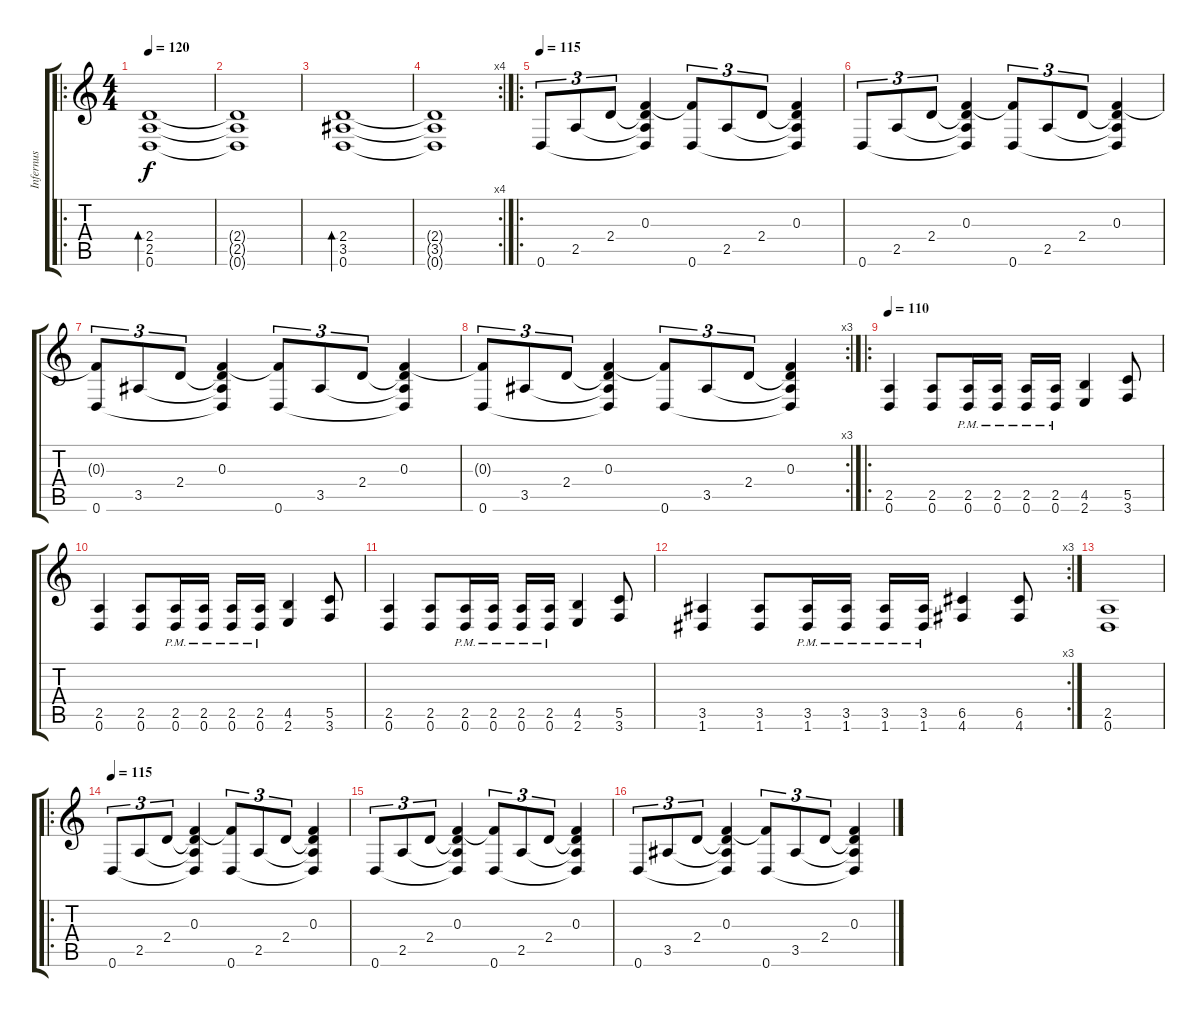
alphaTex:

\track ("Infernus" "Infernus") {instrument distortionguitar}
\staff {score tabs}
\tuning (D4 A3 F3 C3 G2 D2) {hide}
\ro
\ts (4 4)
\tempo 120
\tempo 95
\tempo 120
\clef g2
\ks c
(2.4 2.5 0.6).1{bd 240 dy f balance 8 instrument distortionguitar} |
(2.4{t} 2.5{t} 0.6{t}).1 |
(2.4 3.5 0.6).1{bd 240} |
\rc 4
(2.4{t} 3.5{t} 0.6{t}).1 |
\ro
\tempo 115
0.6.8{tu (3 2) balance 16} 2.5.8{tu (3 2)} 2.4.8{tu (3 2)} (0.3 2.4{t} 2.5{t} 0.6{t}).4 (0.3{t} 0.6).8{tu (3 2)} 2.5.8{tu (3 2)} 2.4.8{tu (3 2)} (0.3 2.4{t} 2.5{t} 0.6{t}).4 |
0.6.8{tu (3 2)} 2.5.8{tu (3 2)} 2.4.8{tu (3 2)} (0.3 2.4{t} 2.5{t} 0.6{t}).4 (0.3{t} 0.6).8{tu (3 2)} 2.5.8{tu (3 2)} 2.4.8{tu (3 2)} (0.3 2.4{t} 2.5{t} 0.6{t}).4 |
(0.3{t} 0.6).8{tu (3 2)} 3.5.8{tu (3 2)} 2.4.8{tu (3 2)} (0.3 2.4{t} 3.5{t} 0.6{t}).4 (0.3{t} 0.6).8{tu (3 2)} 3.5.8{tu (3 2)} 2.4.8{tu (3 2)} (0.3 2.4{t} 3.5{t} 0.6{t}).4 |
\rc 3
(0.3{t} 0.6).8{tu (3 2)} 3.5.8{tu (3 2)} 2.4.8{tu (3 2)} (0.3 2.4{t} 3.5{t} 0.6{t}).4 (0.3{t} 0.6).8{tu (3 2)} 3.5.8{tu (3 2)} 2.4.8{tu (3 2)} (0.3 2.4{t} 3.5{t} 0.6{t}).4 |
\ro
\tempo 110
(2.5 0.6).4 (2.5 0.6).8 (2.5{pm} 0.6).16 (2.5{pm} 0.6).16 (2.5{pm} 0.6).16 (2.5{pm} 0.6).16 (4.5 2.6).4 (5.5 3.6).8 |
(2.5 0.6).4 (2.5 0.6).8 (2.5{pm} 0.6).16 (2.5{pm} 0.6).16 (2.5{pm} 0.6).16 (2.5{pm} 0.6).16 (4.5 2.6).4 (5.5 3.6).8 |
(2.5 0.6).4 (2.5 0.6).8 (2.5{pm} 0.6).16 (2.5{pm} 0.6).16 (2.5{pm} 0.6).16 (2.5{pm} 0.6).16 (4.5 2.6).4 (5.5 3.6).8 |
\rc 3
(3.5 1.6).4 (3.5 1.6).8 (3.5{pm} 1.6).16 (3.5{pm} 1.6).16 (3.5{pm} 1.6).16 (3.5{pm} 1.6).16 (6.5 4.6).4 (6.5 4.6).8 |
(2.5 0.6).1 |
\ro
\tempo 115
0.6.8{tu (3 2)} 2.5.8{tu (3 2)} 2.4.8{tu (3 2)} (0.3 2.4{t} 2.5{t} 0.6{t}).4 (0.3{t} 0.6).8{tu (3 2)} 2.5.8{tu (3 2)} 2.4.8{tu (3 2)} (0.3 2.4{t} 2.5{t} 0.6{t}).4 |
0.6.8{tu (3 2)} 2.5.8{tu (3 2)} 2.4.8{tu (3 2)} (0.3 2.4{t} 2.5{t} 0.6{t}).4 (0.3{t} 0.6).8{tu (3 2)} 2.5.8{tu (3 2)} 2.4.8{tu (3 2)} (0.3 2.4{t} 2.5{t} 0.6{t}).4 |
0.6.8{tu (3 2)} 3.5.8{tu (3 2)} 2.4.8{tu (3 2)} (0.3 2.4{t} 3.5{t} 0.6{t}).4 (0.3{t} 0.6).8{tu (3 2)} 3.5.8{tu (3 2)} 2.4.8{tu (3 2)} (0.3 2.4{t} 3.5{t} 0.6{t}).4
